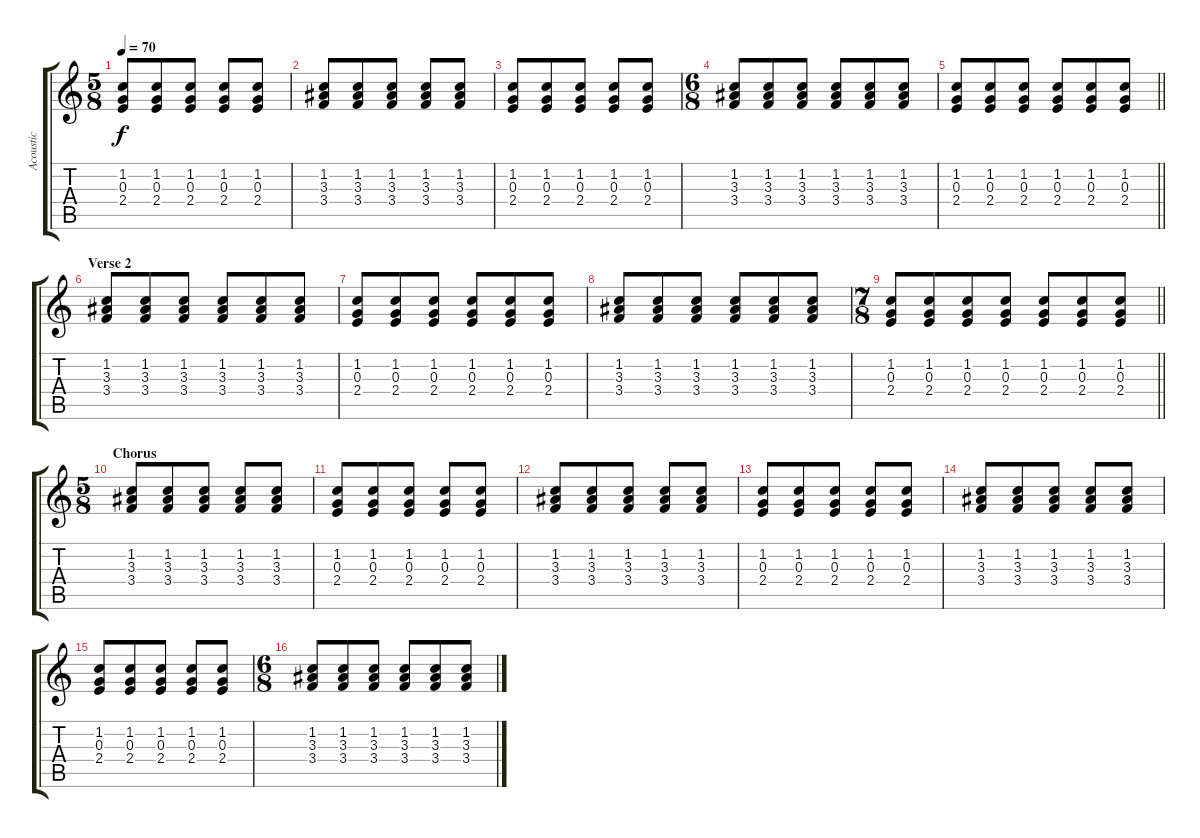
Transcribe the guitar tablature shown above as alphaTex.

\track ("Acoustic" "Acoustic") {instrument acousticguitarsteel}
\staff {score tabs}
\tuning (E4 B3 G3 D3 A2 E2) {hide}
\ts (5 8)
\tempo 70
\clef g2
\ks c
(1.2 0.3 2.4).8{dy f} (1.2 0.3 2.4).8 (1.2 0.3 2.4).8 (1.2 0.3 2.4).8 (1.2 0.3 2.4).8 |
(1.2 3.3 3.4).8 (1.2 3.3 3.4).8 (1.2 3.3 3.4).8 (1.2 3.3 3.4).8 (1.2 3.3 3.4).8 |
(1.2 0.3 2.4).8 (1.2 0.3 2.4).8 (1.2 0.3 2.4).8 (1.2 0.3 2.4).8 (1.2 0.3 2.4).8 |
\ts (6 8)
(1.2 3.3 3.4).8 (1.2 3.3 3.4).8 (1.2 3.3 3.4).8 (1.2 3.3 3.4).8 (1.2 3.3 3.4).8 (1.2 3.3 3.4).8 |
\barLineRight lightlight
(1.2 0.3 2.4).8 (1.2 0.3 2.4).8 (1.2 0.3 2.4).8 (1.2 0.3 2.4).8 (1.2 0.3 2.4).8 (1.2 0.3 2.4).8 |
\section ("" "Verse 2")
(1.2 3.3 3.4).8 (1.2 3.3 3.4).8 (1.2 3.3 3.4).8 (1.2 3.3 3.4).8 (1.2 3.3 3.4).8 (1.2 3.3 3.4).8 |
(1.2 0.3 2.4).8 (1.2 0.3 2.4).8 (1.2 0.3 2.4).8 (1.2 0.3 2.4).8 (1.2 0.3 2.4).8 (1.2 0.3 2.4).8 |
(1.2 3.3 3.4).8 (1.2 3.3 3.4).8 (1.2 3.3 3.4).8 (1.2 3.3 3.4).8 (1.2 3.3 3.4).8 (1.2 3.3 3.4).8 |
\ts (7 8)
\barLineRight lightlight
(1.2 0.3 2.4).8 (1.2 0.3 2.4).8 (1.2 0.3 2.4).8 (1.2 0.3 2.4).8 (1.2 0.3 2.4).8 (1.2 0.3 2.4).8 (1.2 0.3 2.4).8 |
\ts (5 8)
\section ("" "Chorus")
(1.2 3.3 3.4).8 (1.2 3.3 3.4).8 (1.2 3.3 3.4).8 (1.2 3.3 3.4).8 (1.2 3.3 3.4).8 |
(1.2 0.3 2.4).8 (1.2 0.3 2.4).8 (1.2 0.3 2.4).8 (1.2 0.3 2.4).8 (1.2 0.3 2.4).8 |
(1.2 3.3 3.4).8 (1.2 3.3 3.4).8 (1.2 3.3 3.4).8 (1.2 3.3 3.4).8 (1.2 3.3 3.4).8 |
(1.2 0.3 2.4).8 (1.2 0.3 2.4).8 (1.2 0.3 2.4).8 (1.2 0.3 2.4).8 (1.2 0.3 2.4).8 |
(1.2 3.3 3.4).8 (1.2 3.3 3.4).8 (1.2 3.3 3.4).8 (1.2 3.3 3.4).8 (1.2 3.3 3.4).8 |
(1.2 0.3 2.4).8 (1.2 0.3 2.4).8 (1.2 0.3 2.4).8 (1.2 0.3 2.4).8 (1.2 0.3 2.4).8 |
\ts (6 8)
(1.2 3.3 3.4).8 (1.2 3.3 3.4).8 (1.2 3.3 3.4).8 (1.2 3.3 3.4).8 (1.2 3.3 3.4).8 (1.2 3.3 3.4).8
